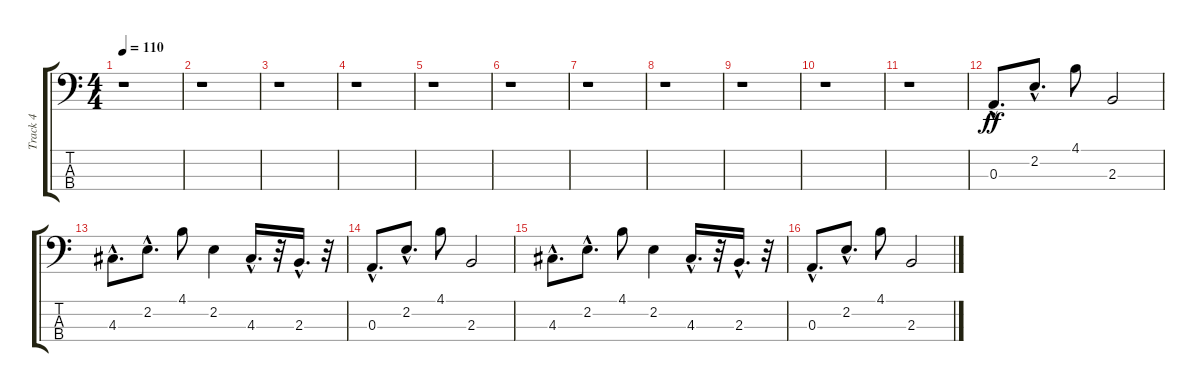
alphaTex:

\track ("Track 4" "Track 4") {instrument electricbassfinger}
\staff {score tabs}
\tuning (G2 D2 A1 E1) {hide}
\ts (4 4)
\tempo 110
\clef f4
\ks c
r.1{dy ff instrument electricbassfinger} |
r.1 |
r.1 |
r.1 |
r.1 |
r.1 |
r.1 |
r.1 |
r.1 |
r.1 |
r.1 |
0.3{hac}.8{d} 2.2{hac}.8{d} 4.1.8 2.3.2 |
4.3{hac}.8{d} 2.2{hac}.8{d} 4.1.8 2.2.4 4.3{hac}.16{d} r.32 2.3{hac}.16{d} r.32 |
0.3{hac}.8{d} 2.2{hac}.8{d} 4.1.8 2.3.2 |
4.3{hac}.8{d} 2.2{hac}.8{d} 4.1.8 2.2.4 4.3{hac}.16{d} r.32 2.3{hac}.16{d} r.32 |
0.3{hac}.8{d} 2.2{hac}.8{d} 4.1.8 2.3.2
